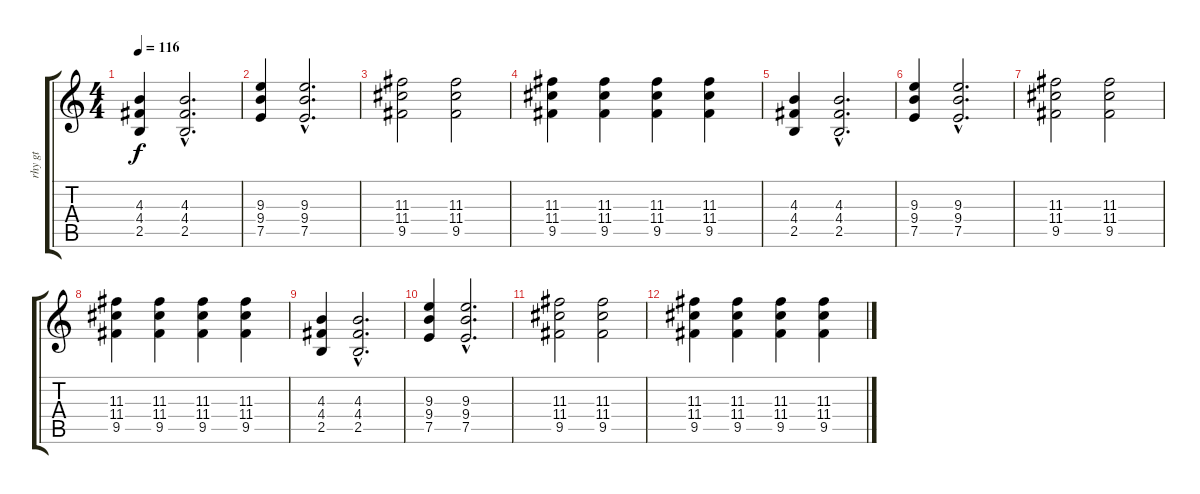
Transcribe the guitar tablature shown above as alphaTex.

\track ("rhy gt" "rhy gt") {instrument acousticguitarsteel}
\staff {score tabs}
\tuning (E4 B3 G3 D3 A2 E2) {hide}
\ts (4 4)
\tempo 116
\clef g2
\ks c
(4.3 4.4 2.5).4{dy f} (4.3{hac} 4.4{hac} 2.5{hac}).2{d} |
(9.3 9.4 7.5).4 (9.3{hac} 9.4{hac} 7.5{hac}).2{d} |
(11.3 11.4 9.5).2 (11.3 11.4 9.5).2 |
(11.3 11.4 9.5).4 (11.3 11.4 9.5).4 (11.3 11.4 9.5).4 (11.3 11.4 9.5).4 |
(4.3 4.4 2.5).4 (4.3{hac} 4.4{hac} 2.5{hac}).2{d} |
(9.3 9.4 7.5).4 (9.3{hac} 9.4{hac} 7.5{hac}).2{d} |
(11.3 11.4 9.5).2 (11.3 11.4 9.5).2 |
(11.3 11.4 9.5).4 (11.3 11.4 9.5).4 (11.3 11.4 9.5).4 (11.3 11.4 9.5).4 |
(4.3 4.4 2.5).4 (4.3{hac} 4.4{hac} 2.5{hac}).2{d} |
(9.3 9.4 7.5).4 (9.3{hac} 9.4{hac} 7.5{hac}).2{d} |
(11.3 11.4 9.5).2 (11.3 11.4 9.5).2 |
(11.3 11.4 9.5).4 (11.3 11.4 9.5).4 (11.3 11.4 9.5).4 (11.3 11.4 9.5).4
